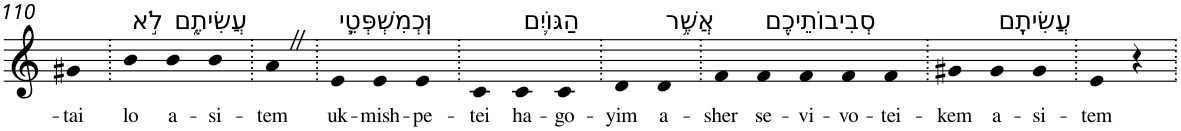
**kern	**text
*part1	*part1
*staff1	*staff1
*I"Piano	*
*I'Pno	*
!!LO:PB:g=z
*clefG2	*
*k[]	*
=110	=110
!	!LO:LY:b
4g#X	-tai
=111.	=111.
!LO:TX:a:t=לֹ֣א	!
!	!LO:LY:b
4b	lo
!LO:TX:a:t=עֲשִׂיתֶ֑ם	!
!	!LO:LY:b
4b	a-
!	!LO:LY:b
4b	-si-
=112.	=112.
!	!LO:LY:b
4aZ	-tem
=113.	=113.
!LO:TX:a:t=וּֽכְמִשְׁפְּטֵ֧י	!
!	!LO:LY:b
4e	uk-
!	!LO:LY:b
4e	-mish-
!	!LO:LY:b
4e	-pe-
=114.	=114.
!	!LO:LY:b
4c	-tei
!LO:TX:a:t=הַגּוֹיִ֛ם	!
!	!LO:LY:b
4c	ha-
!	!LO:LY:b
4c	-go-
=115.	=115.
!	!LO:LY:b
4d	-yim
!LO:TX:a:t=אֲשֶׁ֥ר	!
!	!LO:LY:b
4d	a-
=116.	=116.
!	!LO:LY:b
4f	-sher
!LO:TX:a:t=סְבִיבוֹתֵיכֶ֖ם	!
!	!LO:LY:b
4f	se-
!	!LO:LY:b
4f	-vi-
!	!LO:LY:b
4f	-vo-
!	!LO:LY:b
4f	-tei-
=117.	=117.
!	!LO:LY:b
4g#X	-kem
!LO:TX:a:t=עֲשִׂיתֶֽם	!
!	!LO:LY:b
4g#	a-
!	!LO:LY:b
4g#	-si-
=118.	=118.
!	!LO:LY:b
4e	-tem
4r	.
=.	=.
*-	*-
